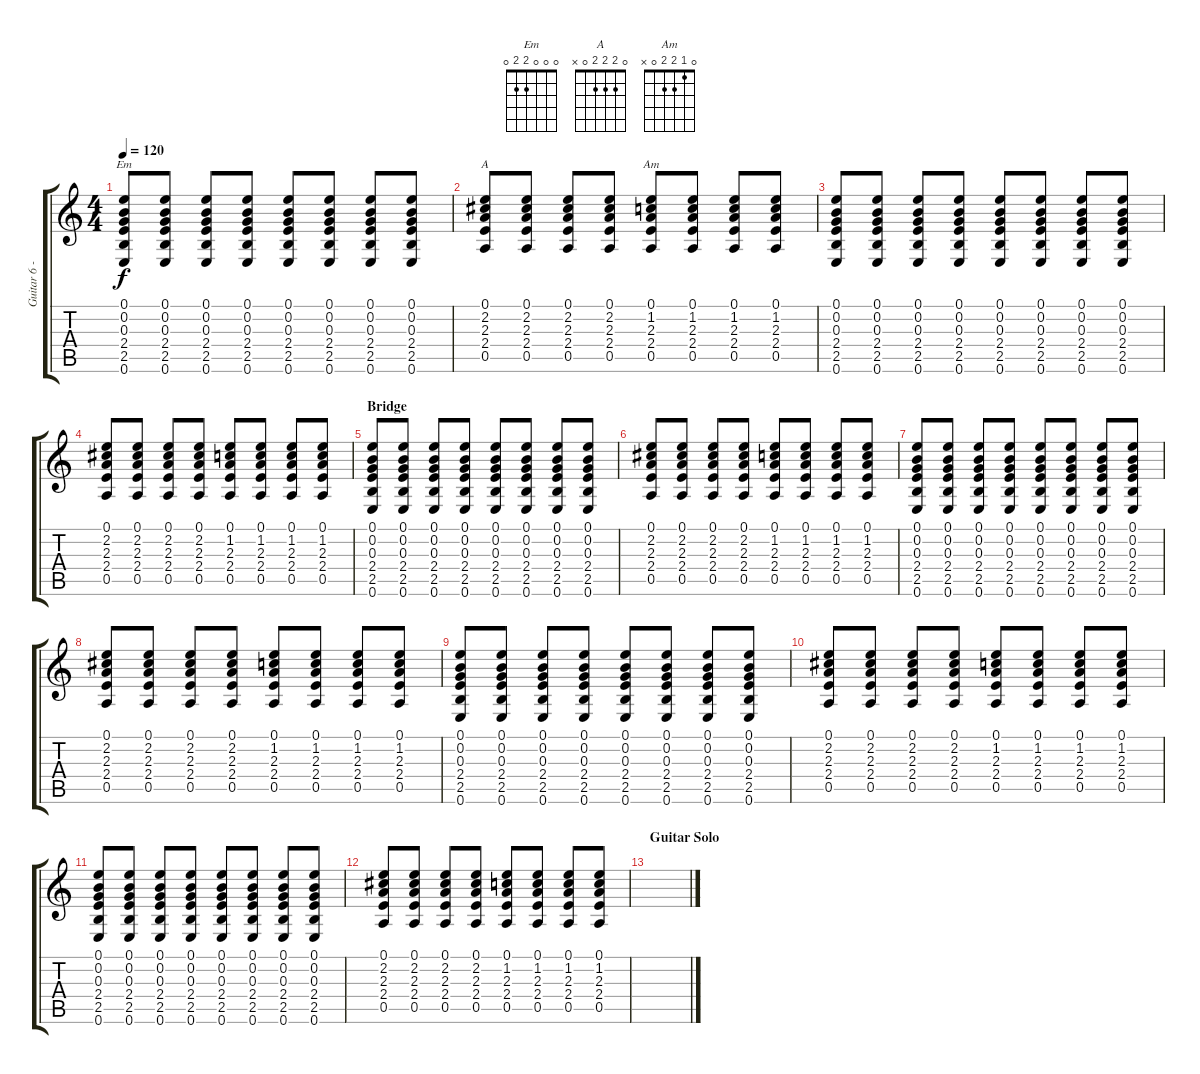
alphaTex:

\track ("Guitar 6 - Electric" "Guitar 6 -") {instrument electricguitarclean}
\staff {score tabs}
\tuning (E4 B3 G3 D3 A2 E2) {hide}
\chord ("Em" 0 0 0 2 2 0)
\chord ("A" 0 2 2 2 0 x)
\chord ("Am" 0 1 2 2 0 x)
\ts (4 4)
\tempo 120
\clef g2
\ks c
(0.1 0.2 0.3 2.4 2.5 0.6).8{ch "Em" dy f} (0.1 0.2 0.3 2.4 2.5 0.6).8 (0.1 0.2 0.3 2.4 2.5 0.6).8 (0.1 0.2 0.3 2.4 2.5 0.6).8 (0.1 0.2 0.3 2.4 2.5 0.6).8 (0.1 0.2 0.3 2.4 2.5 0.6).8 (0.1 0.2 0.3 2.4 2.5 0.6).8 (0.1 0.2 0.3 2.4 2.5 0.6).8 |
(0.1 2.2 2.3 2.4 0.5).8{ch "A"} (0.1 2.2 2.3 2.4 0.5).8 (0.1 2.2 2.3 2.4 0.5).8 (0.1 2.2 2.3 2.4 0.5).8 (0.1 1.2 2.3 2.4 0.5).8{ch "Am"} (0.1 1.2 2.3 2.4 0.5).8 (0.1 1.2 2.3 2.4 0.5).8 (0.1 1.2 2.3 2.4 0.5).8 |
(0.1 0.2 0.3 2.4 2.5 0.6).8 (0.1 0.2 0.3 2.4 2.5 0.6).8 (0.1 0.2 0.3 2.4 2.5 0.6).8 (0.1 0.2 0.3 2.4 2.5 0.6).8 (0.1 0.2 0.3 2.4 2.5 0.6).8 (0.1 0.2 0.3 2.4 2.5 0.6).8 (0.1 0.2 0.3 2.4 2.5 0.6).8 (0.1 0.2 0.3 2.4 2.5 0.6).8 |
(0.1 2.2 2.3 2.4 0.5).8 (0.1 2.2 2.3 2.4 0.5).8 (0.1 2.2 2.3 2.4 0.5).8 (0.1 2.2 2.3 2.4 0.5).8 (0.1 1.2 2.3 2.4 0.5).8 (0.1 1.2 2.3 2.4 0.5).8 (0.1 1.2 2.3 2.4 0.5).8 (0.1 1.2 2.3 2.4 0.5).8 |
\section ("" "Bridge")
(0.1 0.2 0.3 2.4 2.5 0.6).8 (0.1 0.2 0.3 2.4 2.5 0.6).8 (0.1 0.2 0.3 2.4 2.5 0.6).8 (0.1 0.2 0.3 2.4 2.5 0.6).8 (0.1 0.2 0.3 2.4 2.5 0.6).8 (0.1 0.2 0.3 2.4 2.5 0.6).8 (0.1 0.2 0.3 2.4 2.5 0.6).8 (0.1 0.2 0.3 2.4 2.5 0.6).8 |
(0.1 2.2 2.3 2.4 0.5).8 (0.1 2.2 2.3 2.4 0.5).8 (0.1 2.2 2.3 2.4 0.5).8 (0.1 2.2 2.3 2.4 0.5).8 (0.1 1.2 2.3 2.4 0.5).8 (0.1 1.2 2.3 2.4 0.5).8 (0.1 1.2 2.3 2.4 0.5).8 (0.1 1.2 2.3 2.4 0.5).8 |
(0.1 0.2 0.3 2.4 2.5 0.6).8 (0.1 0.2 0.3 2.4 2.5 0.6).8 (0.1 0.2 0.3 2.4 2.5 0.6).8 (0.1 0.2 0.3 2.4 2.5 0.6).8 (0.1 0.2 0.3 2.4 2.5 0.6).8 (0.1 0.2 0.3 2.4 2.5 0.6).8 (0.1 0.2 0.3 2.4 2.5 0.6).8 (0.1 0.2 0.3 2.4 2.5 0.6).8 |
(0.1 2.2 2.3 2.4 0.5).8 (0.1 2.2 2.3 2.4 0.5).8 (0.1 2.2 2.3 2.4 0.5).8 (0.1 2.2 2.3 2.4 0.5).8 (0.1 1.2 2.3 2.4 0.5).8 (0.1 1.2 2.3 2.4 0.5).8 (0.1 1.2 2.3 2.4 0.5).8 (0.1 1.2 2.3 2.4 0.5).8 |
(0.1 0.2 0.3 2.4 2.5 0.6).8 (0.1 0.2 0.3 2.4 2.5 0.6).8 (0.1 0.2 0.3 2.4 2.5 0.6).8 (0.1 0.2 0.3 2.4 2.5 0.6).8 (0.1 0.2 0.3 2.4 2.5 0.6).8 (0.1 0.2 0.3 2.4 2.5 0.6).8 (0.1 0.2 0.3 2.4 2.5 0.6).8 (0.1 0.2 0.3 2.4 2.5 0.6).8 |
(0.1 2.2 2.3 2.4 0.5).8 (0.1 2.2 2.3 2.4 0.5).8 (0.1 2.2 2.3 2.4 0.5).8 (0.1 2.2 2.3 2.4 0.5).8 (0.1 1.2 2.3 2.4 0.5).8 (0.1 1.2 2.3 2.4 0.5).8 (0.1 1.2 2.3 2.4 0.5).8 (0.1 1.2 2.3 2.4 0.5).8 |
(0.1 0.2 0.3 2.4 2.5 0.6).8 (0.1 0.2 0.3 2.4 2.5 0.6).8 (0.1 0.2 0.3 2.4 2.5 0.6).8 (0.1 0.2 0.3 2.4 2.5 0.6).8 (0.1 0.2 0.3 2.4 2.5 0.6).8 (0.1 0.2 0.3 2.4 2.5 0.6).8 (0.1 0.2 0.3 2.4 2.5 0.6).8 (0.1 0.2 0.3 2.4 2.5 0.6).8 |
(0.1 2.2 2.3 2.4 0.5).8 (0.1 2.2 2.3 2.4 0.5).8 (0.1 2.2 2.3 2.4 0.5).8 (0.1 2.2 2.3 2.4 0.5).8 (0.1 1.2 2.3 2.4 0.5).8 (0.1 1.2 2.3 2.4 0.5).8 (0.1 1.2 2.3 2.4 0.5).8 (0.1 1.2 2.3 2.4 0.5).8 |
\section ("" "Guitar Solo")
